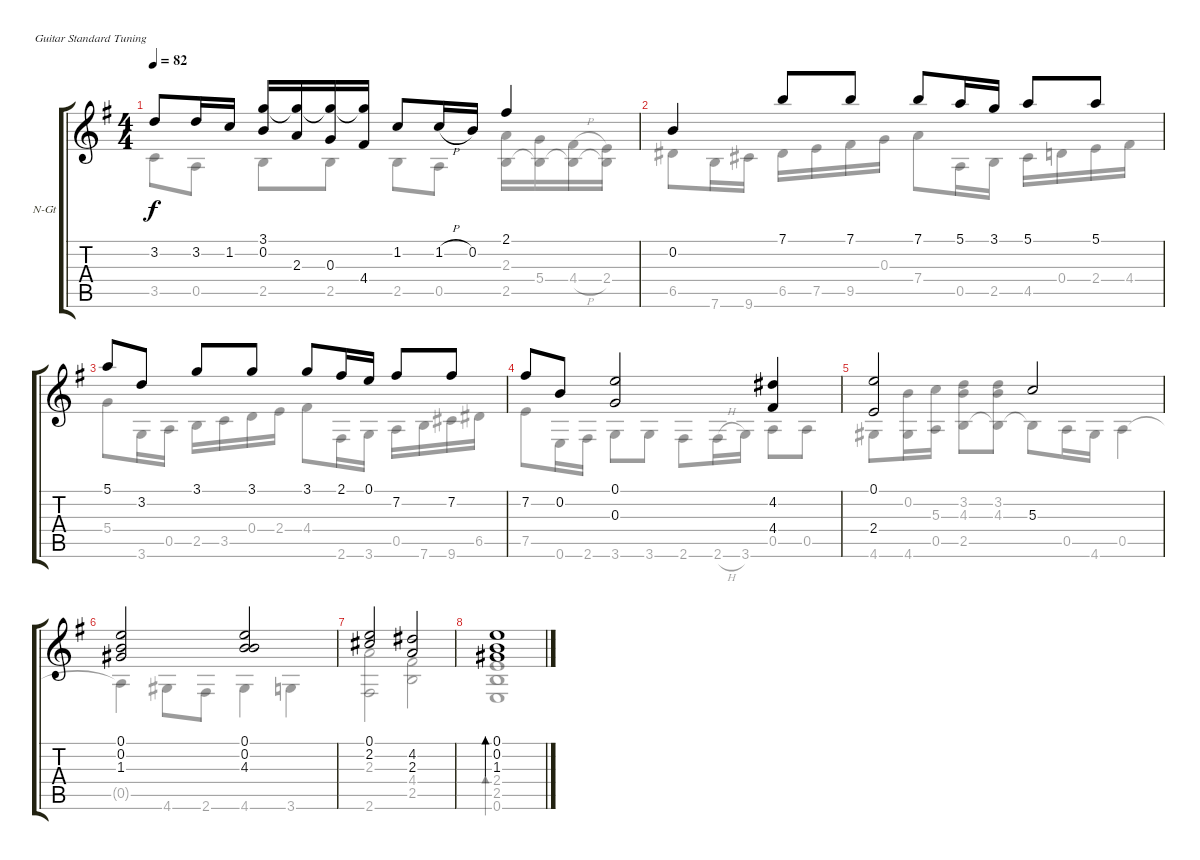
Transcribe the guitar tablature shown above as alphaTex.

\bracketExtendMode groupsimilarinstruments
\firstSystemTrackNameOrientation horizontal
\otherSystemsTrackNameOrientation horizontal
\track ("Allegro e Fuga" "N-Gt") {instrument acousticguitarnylon}
\staff {score tabs}
\tuning (E4 B3 G3 D3 A2 E2)
\voice
\ts (4 4)
\tempo 82
\clef g2
\ks g
3.2.8{dy f} 3.2.16 1.2.16 (3.1 0.2).16 (3.1{t} 2.3).16 (3.1{t} 0.3).16 (3.1{t} 4.4).16 1.2.8 1.2{h}.16 0.2.16 2.1.4 |
0.2.4 7.1.8 7.1.8 7.1.8 5.1.16 3.1.16 5.1.8 5.1.8 |
5.1.8 3.2.8 3.1.8 3.1.8 3.1.8 2.1.16 0.1.16 7.2.8 7.2.8 |
7.2.8 0.2.8 (0.1 0.3).2 (4.2 4.4).4 |
(0.1 2.4).2 5.3.2 |
(0.1 0.2 1.3).2 (0.1 0.2 4.3).2 |
(0.1 2.2).2 (4.2 2.3).2 |
(0.1 0.2 1.3).1{bd 30}
\voice
\clef g2
\ottava regular
\simile none
\ks g
3.5.8{dy f} 0.5.8 2.5.8 2.5.8 2.5.8 0.5.8 (2.3 2.5).16 (5.4 2.5{t}).16 (4.4{h} 2.5{t}).16 (2.4 2.5{t}).16 |
6.5.8 7.6.16 9.6.16 6.5.16 7.5.16 9.5.16 0.3.16 7.4.8 0.5.16 2.5.16 4.5.16 0.4.16 2.4.16 4.4.16 |
5.4.8 3.6.16 0.5.16 2.5.16 3.5.16 0.4.16 2.4.16 4.4.8 2.6.16 3.6.16 0.5.16 7.6.16 9.6.16 6.5.16 |
7.5.8 0.6.16 2.6.16 3.6.8 3.6.8 2.6.8 2.6{h}.16 3.6.16 0.5.8 0.5.8 |
4.6.8 (0.2 4.6).16 (5.3 0.5).16 (3.2 4.3 2.5).8 (3.2 4.3 2.5{t}).8 2.5{t}.8 0.5.16 4.6.16 0.5.4 |
0.5{t}.4 4.6.8 2.6.8 4.6.4 3.6.4 |
(2.3 2.6).2 (4.4 2.5).2 |
(2.4 2.5 0.6).1{bd 30}
